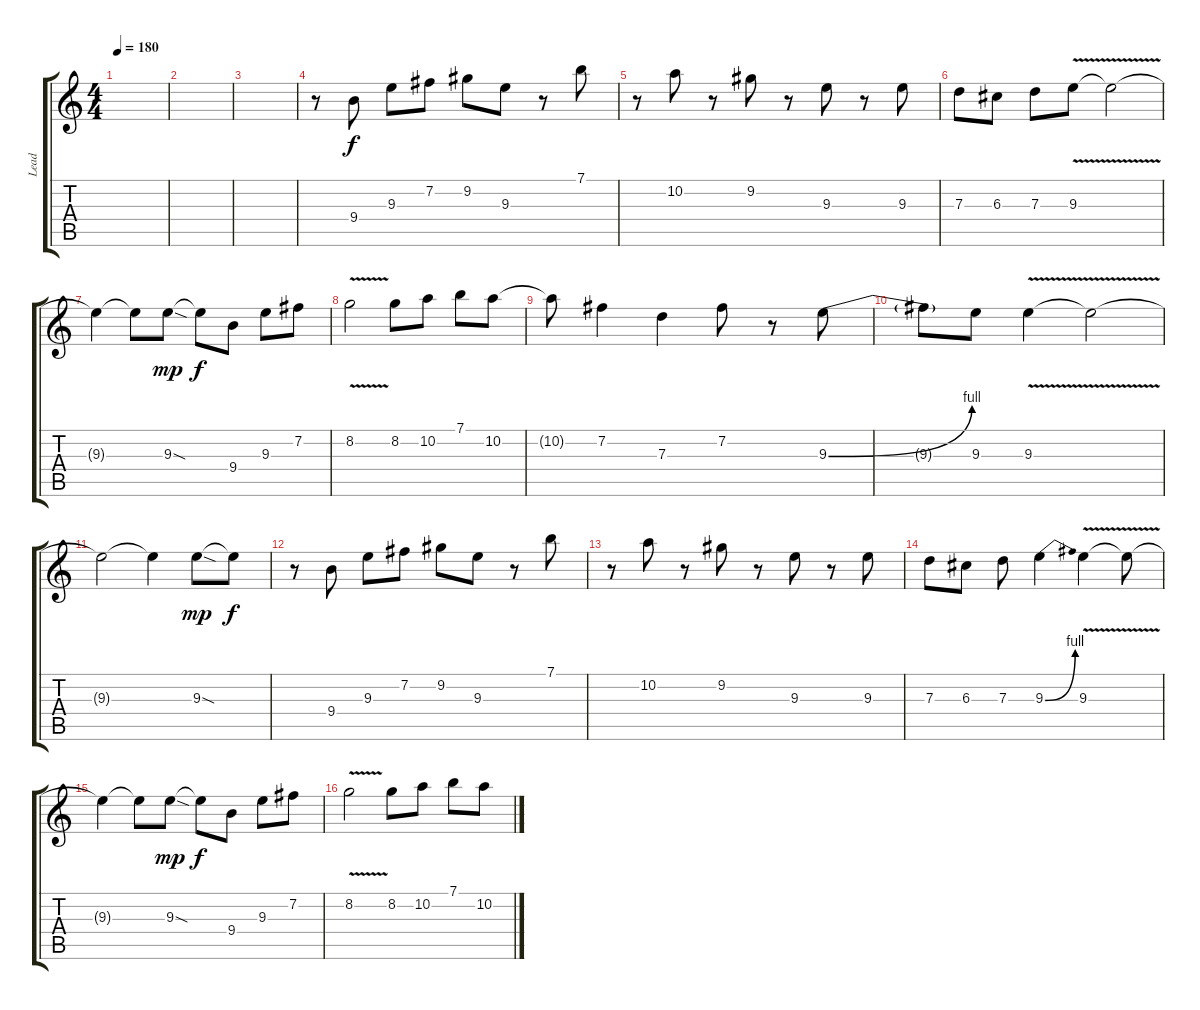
\track ("Lead" "Lead") {instrument overdrivenguitar}
\staff {score tabs}
\tuning (E4 B3 G3 D3 A2 E2) {hide}
\ts (4 4)
\tempo 180
\clef g2
\ks c
|
|
|
\section ("" "")
r.8 9.4.8 9.3.8 7.2.8 9.2.8 9.3.8 r.8 7.1.8 |
r.8 10.2.8 r.8 9.2.8 r.8 9.3.8 r.8 9.3.8 |
7.3.8 6.3.8 7.3.8 9.3{v}.8 9.3{t}.2 |
9.3{t}.4 9.3{t}.8 9.3{sod}.8{dy mp} 9.3{t}.8{dy f} 9.4.8 9.3.8 7.2.8 |
8.2{v}.2 8.2.8 10.2.8 7.1.8 10.2.8 |
10.2{t}.8 7.2.4 7.3.4 7.2.8 r.8 9.3{be (bend 0 0 60 4)}.8 |
9.3{t}.8 9.3.8 9.3{v}.4 9.3{t}.2 |
9.3{t}.2 9.3{t}.4 9.3{sod}.8{dy mp} 9.3{t}.8{dy f} |
r.8 9.4.8 9.3.8 7.2.8 9.2.8 9.3.8 r.8 7.1.8 |
r.8 10.2.8 r.8 9.2.8 r.8 9.3.8 r.8 9.3.8 |
7.3.8 6.3.8 7.3.8 9.3{be (bend 0 0 60 4)}.4 9.3{v}.4 9.3{t}.8 |
9.3{t}.4 9.3{t}.8 9.3{sod}.8{dy mp} 9.3{t}.8{dy f} 9.4.8 9.3.8 7.2.8 |
8.2{v}.2 8.2.8 10.2.8 7.1.8 10.2.8
